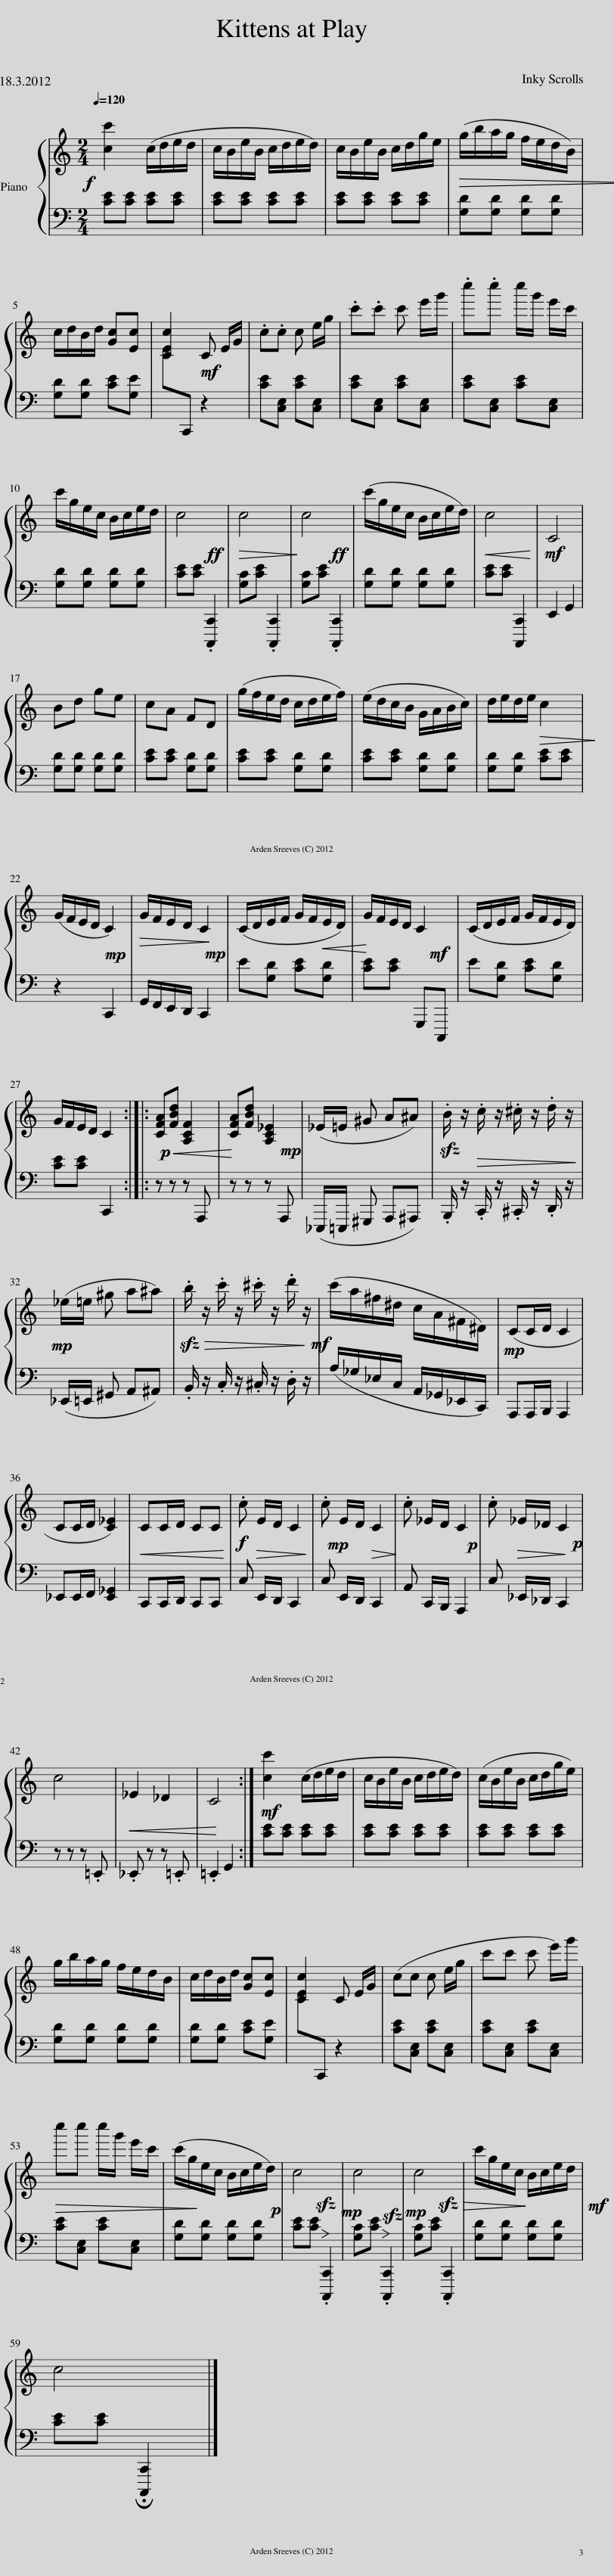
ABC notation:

X:1
%%score { 1 | 2 }
L:1/8
Q:1/4=120
M:2/4
I:linebreak $
K:C
V:1 treble
V:2 bass
V:1
!f! [cc']2 (c/d/e/d/ | c/B/e/B/ c/d/e/d/) | c/B/e/B/ c/d/g/e/ |!>(! (g/b/a/g/ f/e/d/B/)!>)! |$ c/d/B/d/ [Gc][Ec] | %5
 [Cc]2 C E/G/ | .c.c c e/g/ | .c'.c' c' e'/g'/ | .c''.c'' c''/g'/ e'/c'/ |$ c'/g/e/c/ B/c/e/d/ | %10
 c4 | c4 | c4 | (c'/g/e/c/ B/c/e/d/) | c4 | %15
 C4 |$ Bd ge | cA FD | (g/f/e/d/ c/d/e/f/) | (e/d/c/B/ G/A/B/c/) | %20
 d/e/d/e/!>(! c2!>)! |$ (G/F/E/D/ C2) | G/F/E/D/ C2 | (C/D/E/F/ G/F/E/D/) | G/F/E/D/ C2 | %25
 (C/D/E/F/ G/F/E/D/) |$ G/F/E/D/ C2 ::!p! [CFA]!<(![FBd] [A,CF]2!<)! | [CFA][FBd] [A,C_E]2 | (_E/=E/ ^G A^A) | %30
!fff! .B/ z/ .c/ z/ .^c/ z/ .d/ z/ |$!mp! (_e/=e/ ^g a^a) |!fff! .b/ z/ .c'/ z/ .^c'/ z/ .d'/ z/ | (c'/a/^f/^d/ c/A/^F/^D/) | (CC/D/ C2 |$ %35
 CC/D/ [C_E]2) | CC/D/ CC |!f! .c E/D/ C2 | .c E/D/ C2 | .c _E/D/ C2 | %40
 .c _E/_D/ C2 |$ c4 | _E2 _D2 | C4 :|!mf! [cc']2 (c/d/e/d/ | %45
 c/B/e/B/ c/d/e/d/) | (c/B/e/B/ c/d/g/e/) |$ g/b/a/g/ f/e/d/B/ | c/d/B/d/ [Gc][Ec] | [Cc]2 C E/G/ | %50
 (cc c e/g/ | c'c' c' e'/)g'/ |$!>(! c''c'' c''/g'/ e'/c'/!>)! | (c'/g/e/c/ B/c/e/d/) | c4 | %55
 c4 | c4 | c'/g/e/c/ B/c/e/d/ |$ c4 |] %59
V:2
 [CE][CE] [CE][CE] | [CE][CE] [CE][CE] | [CE][CE] [CE][CE] | [G,D][G,D] [G,D][G,D] |$ [G,D][G,D] [CE][G,E] | %5
[I:staff -1] E[I:staff +1]C,,!mf! z2 | [CE][C,E,] [CE][C,E,] | [CE][C,E,] [CE][C,E,] | [CE][C,E,] [CE][C,E,] |$ [G,D][G,D] [G,D][G,D] | %10
 [CE][CE]!ff! .[C,,,C,,]2 |!>(! [G,C][CE] .[C,,,C,,]2!>)! | [G,C][CE]!ff! .[C,,,C,,]2 | [G,D][G,D] [G,D][G,D] |!<(! [CE][CE] [C,,,C,,]2!<)! | %15
!mf! E,,2 G,,2 |$ [G,D][G,D] [G,D][G,D] | [CE][CE] [G,D][G,D] | [CE][CE] [G,D][G,D] | [CE][CE] [G,D][G,D] | %20
 [G,D][G,D] [CE][CE] |$ z2!mp! C,,2 |!>(! G,,/F,,/E,,/D,,/!mp! C,,2!>)! | E[G,D] [CE]!<(![G,D]!<)! | [CE][CE] G,,,!mf!C,,, | %25
 E[G,D] [CE][G,D] |$ [CE][CE] C,,2 :: z z z A,,, | z z!mp! z A,,, | (_E,,,/=E,,,/ ^G,,, A,,,^A,,,) | %30
!sfz! .B,,,/ z/!>(! .C,,/ z/ .^C,,/ z/ .D,,/ z/!>)! |$ (_E,,/=E,,/ ^G,, A,,^A,,) |!sfz! .B,,/!>(! z/ .C,/ z/ .^C,/ z/ .D,/ z/!>)! |!mf! (A,/_G,/_E,/C,/ A,,/_G,,/_E,,/C,,/) |!mp! A,,,A,,,/B,,,/ A,,,2 |$ %35
 _E,,E,,/F,,/ [E,,_G,,]2 |!<(! C,,C,,/D,,/ C,,C,,!<)! | C,!>(! E,,/D,,/!mp! C,,2!>)! | C, E,,/D,,/!>(! C,,2!>)! | A,, C,,/B,,,/!p! A,,,2 | %40
 C,!>(! _E,,/_D,,/!p! C,,2!>)! |$ z z z .=E,, |!<(! ._E,, z z .=E,,!<)! | .=E,,2 G,,2 :| [CE][CE] [CE][CE] | %45
 [CE][CE] [CE][CE] | [CE][CE] [CE][CE] |$ [G,D][G,D] [G,D][G,D] | [G,D][G,D] [CE][G,E] |[I:staff -1] E[I:staff +1]C,, z2 | %50
 [CE][C,E,] [CE][C,E,] | [CE][C,E,] [CE][C,E,] |$ [CE][C,E,] [CE][C,E,] | [G,D][G,D] [G,D]!p![G,D] | [CE][CE]!sfz!!ff!!>(! .[C,,,C,,]2!>)! | %55
!mp! [G,C][CE]!sfz!!ff!!>(! .[C,,,C,,]2!>)! |!mp! [G,C][CE]!sfz!!ff!!>(! .[C,,,C,,]2!>)! | [G,D][G,D] [G,D]!mf![G,D] |$ [CE][CE] !fermata![C,,,C,,]2 |] %59
